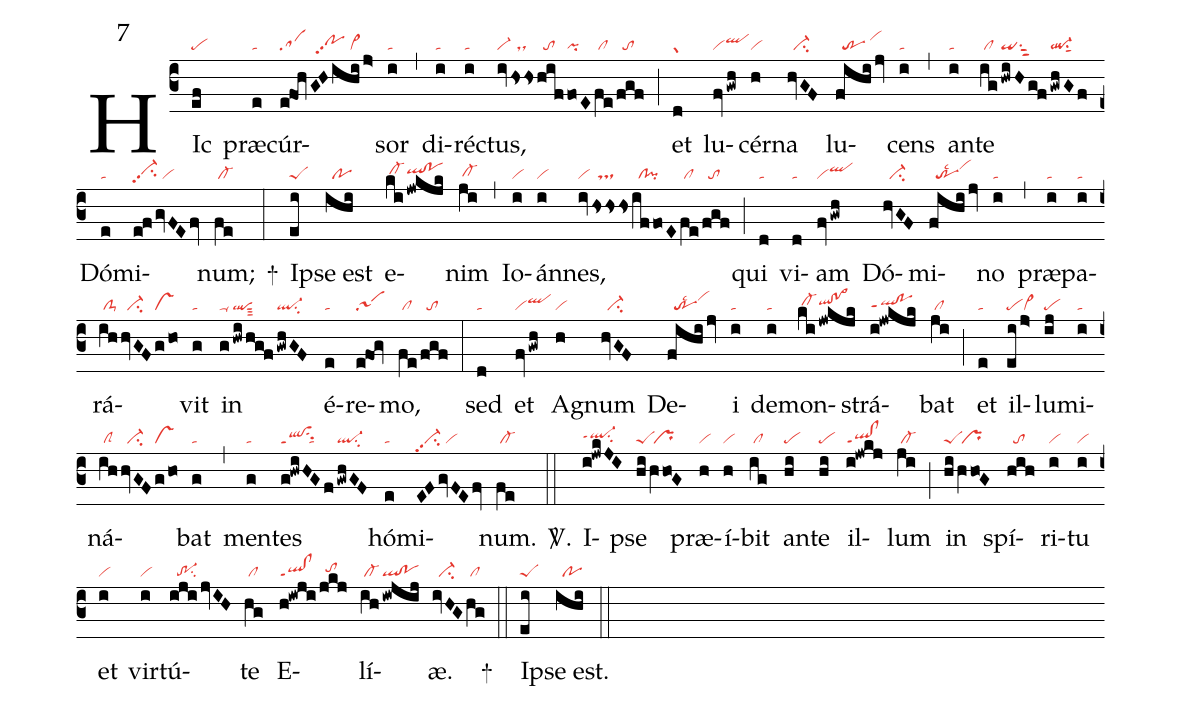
mode:7;
nabc-lines:1;
%%
(c3)
HIc(ef|pe) præ(e|ta)cúr(e!foh|sa|GHihi/j>|//pohhpp2/vi>)sor(i|ta) (,)
di(i|ta)ré(i|ta)ctus,(iv|vi-|hss|//ds|hif|//to|foE|pi|fe|/cl|/fgf|//to) (;)
et(d|gr) lu(fvgwh|viqlhi)cér(h|vi)na(hvGF|//ci-) lu(fihi/jv|//tr/vihj)cens(i|ta) (,)
an(i|ta)te(ig|/cl|hwiHg!f|qisu1sut2|gwhGf|ql-su1sut1) Dó(e|ta)mi(e!fgvFEfv|vi-hhpp2su2/vi)num;(fe|/cl-) +(:)
I(ei|peS)pse est(ihi|//po) e(ki|/cl-hh|jwkjk|qlhh!pohh)nim(ji|/cl-hg) (,)
Io(i|vi)án(i|vi)nes,(iv|vi|hsss|//ts|iffoE|//cl!pi|fe|/cl|/fgf|//to) (;)
qui(d|ta) vi(d|ta)am(fvgwh|viqlhi) Dó(hvGF|//ci-)mi(fihijv|//trlsc2vihj)no(i|ta) (,)
præ(i|ta)pa(i|ta)rá(ih|/clS-|hvGF|//ci-|gho|vs)vit(g|ta) in(g|ta-|!hwi/h!g!f|qlsut3|gwhGF|ql-su2) é(e|ta)re(e!fog|sa1)mo,(fe|/cl|/fgf|//to) (:)
sed(d|ta) et(fvgwh|viqlhi) A(h|vi)gnum(hvGF|//ci-) De(fihijv|//trlsc2vihj)i(i|ta) de(i|ta)mon(ki|/cl-hh|jwkjk|qlhh!po>hh)strá(i!jwkjk|qlhg!pohgppt1)bat(ji|/cl) (;)
et(e|ta) il(ei/j>|pevi>)lu(ij|pe)mi(i|ta)ná(ih|/clS|hvGF|//ci-|gho|vs)bat(g|ta) (,)
men(g|ta)tes(g!hwiHGf|qlppt1su2``ta|!gwhGF|ql-su2) hó(e|ta)mi(EFgvFEfv|vi-pp2su2/vi)num.(fe|/cl-) <sp>V/</sp>.(::)
I(i!jwkJI|ql-hhppt1su2)pse(hi|peS|/hVho!G|/pr) præ(h|vi)í(h|vi)bit(ig|/cl) an(hi|pe)te(hi|pe) il(i!jwkj|ql!clppt1)lum(ji|/cl-) (;)
in(hi|peS|/hVho!G|/pr) spí(hih|//to)ri(i|vi)tu(i|vi) et(i|vi) vir(i|vi)tú(ijijvIH|//tr-1su2)te(hg|/cl) E(h!iwji|ql!clppt1|/jkj|//tohh)lí(ih|/cl-|!iwjij|ql!po)æ.(ivHG|//ci-|hg|/cl) +(::)
I(ei|peS)pse est.(ihi|//po) (::)
